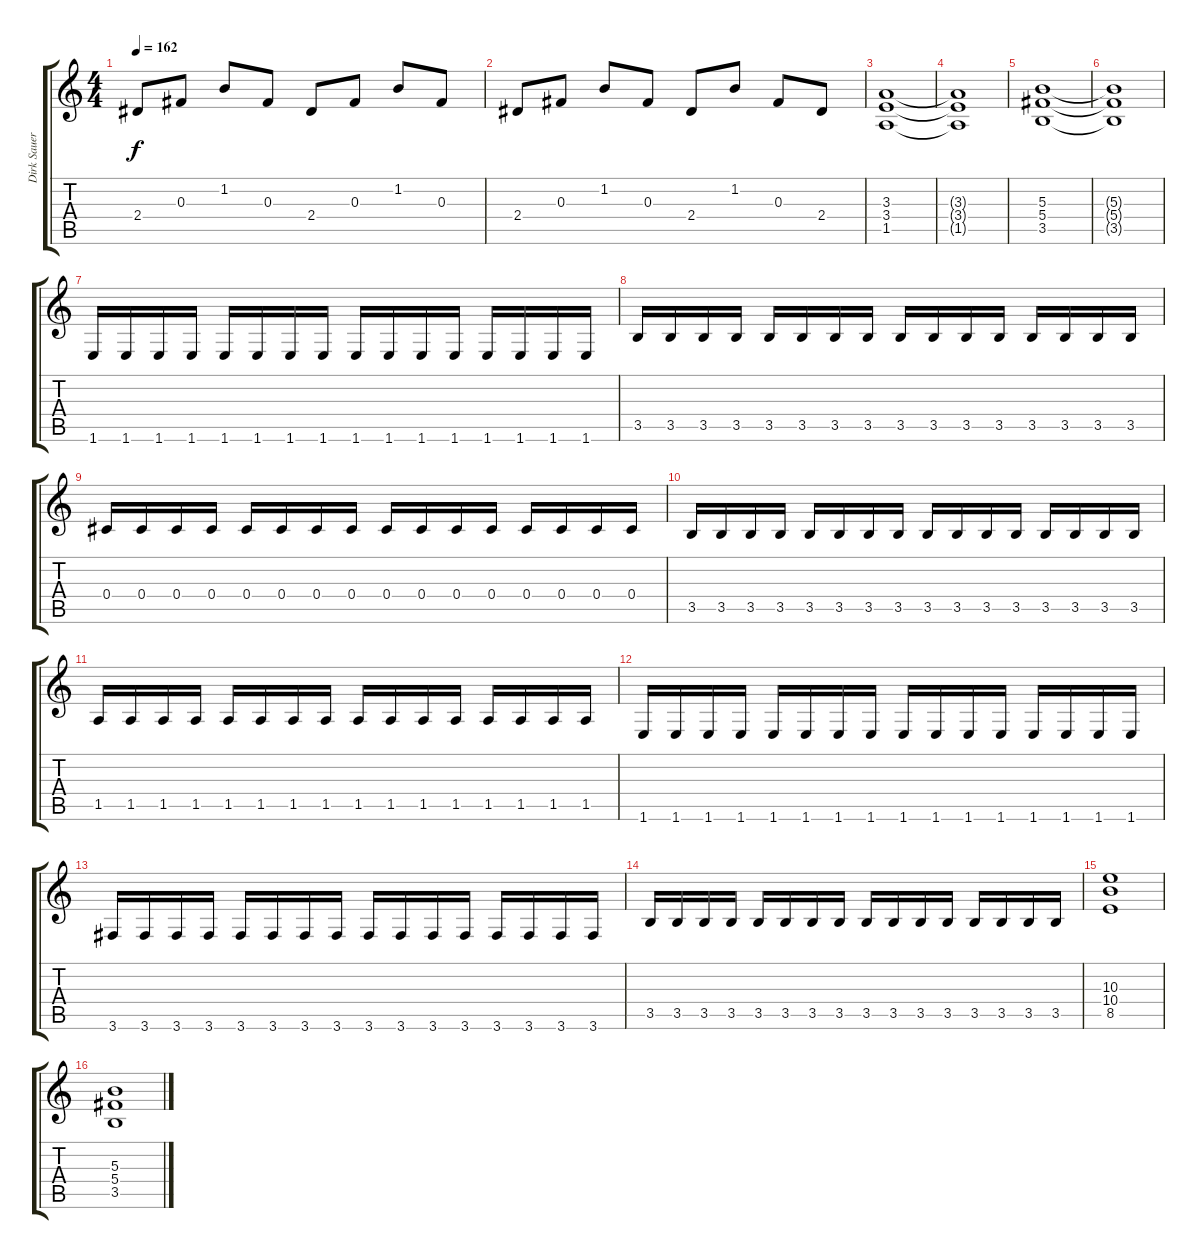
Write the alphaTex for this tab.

\track ("Dirk Sauer" "Dirk Sauer") {instrument distortionguitar}
\staff {score tabs}
\tuning (Eb4 Bb3 Gb3 Db3 Ab2 Eb2) {hide}
\ts (4 4)
\tempo 162
\clef g2
\ks c
2.4.8{dy f} 0.3.8 1.2.8 0.3.8 2.4.8 0.3.8 1.2.8 0.3.8 |
2.4.8 0.3.8 1.2.8 0.3.8 2.4.8 1.2.8 0.3.8 2.4.8 |
(3.3 3.4 1.5).1 |
(3.3{t} 3.4{t} 1.5{t}).1 |
(5.3 5.4 3.5).1 |
(5.3{t} 5.4{t} 3.5{t}).1 |
1.6.16 1.6.16 1.6.16 1.6.16 1.6.16 1.6.16 1.6.16 1.6.16 1.6.16 1.6.16 1.6.16 1.6.16 1.6.16 1.6.16 1.6.16 1.6.16 |
3.5.16 3.5.16 3.5.16 3.5.16 3.5.16 3.5.16 3.5.16 3.5.16 3.5.16 3.5.16 3.5.16 3.5.16 3.5.16 3.5.16 3.5.16 3.5.16 |
0.4.16 0.4.16 0.4.16 0.4.16 0.4.16 0.4.16 0.4.16 0.4.16 0.4.16 0.4.16 0.4.16 0.4.16 0.4.16 0.4.16 0.4.16 0.4.16 |
3.5.16 3.5.16 3.5.16 3.5.16 3.5.16 3.5.16 3.5.16 3.5.16 3.5.16 3.5.16 3.5.16 3.5.16 3.5.16 3.5.16 3.5.16 3.5.16 |
1.5.16 1.5.16 1.5.16 1.5.16 1.5.16 1.5.16 1.5.16 1.5.16 1.5.16 1.5.16 1.5.16 1.5.16 1.5.16 1.5.16 1.5.16 1.5.16 |
1.6.16 1.6.16 1.6.16 1.6.16 1.6.16 1.6.16 1.6.16 1.6.16 1.6.16 1.6.16 1.6.16 1.6.16 1.6.16 1.6.16 1.6.16 1.6.16 |
3.6.16 3.6.16 3.6.16 3.6.16 3.6.16 3.6.16 3.6.16 3.6.16 3.6.16 3.6.16 3.6.16 3.6.16 3.6.16 3.6.16 3.6.16 3.6.16 |
3.5.16 3.5.16 3.5.16 3.5.16 3.5.16 3.5.16 3.5.16 3.5.16 3.5.16 3.5.16 3.5.16 3.5.16 3.5.16 3.5.16 3.5.16 3.5.16 |
(10.3 10.4 8.5).1 |
(5.3 5.4 3.5).1
